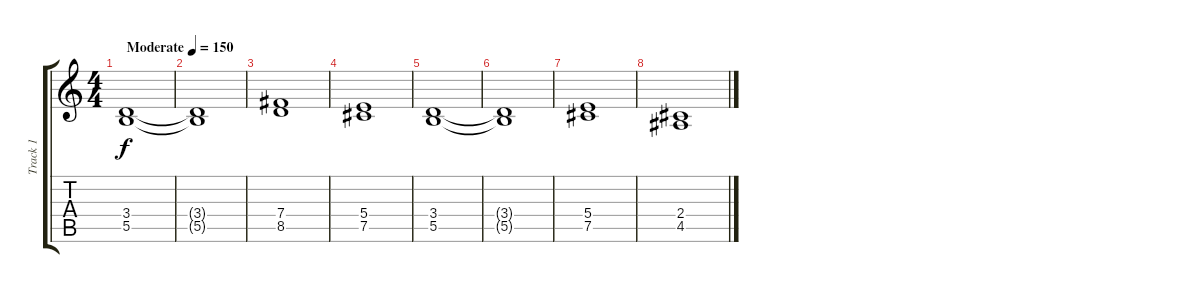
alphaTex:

\track ("Track 1" "Track 1") {instrument distortionguitar}
\staff {score tabs}
\tuning (Db4 Ab3 E3 B2 Gb2 B1) {hide}
\ts (4 4)
\tempo (150 "Moderate")
\clef g2
\ks c
(3.4 5.5).1{dy f instrument distortionguitar} |
(3.4{t} 5.5{t}).1 |
(7.4 8.5).1 |
(5.4 7.5).1 |
(3.4 5.5).1 |
(3.4{t} 5.5{t}).1 |
(5.4 7.5).1 |
(2.4 4.5).1
